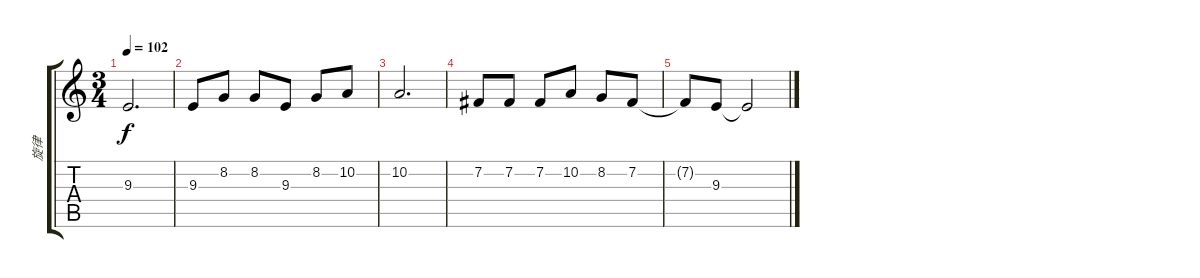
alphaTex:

\track ("旋律" "旋律") {instrument flute}
\staff {score tabs}
\tuning (E4 B3 G3 D3 A2 E2) {hide}
\ts (3 4)
\tempo 102
\clef g2
\ks c
9.3.2{d dy f} |
9.3.8 8.2.8 8.2.8 9.3.8 8.2.8 10.2.8 |
10.2.2{d} |
7.2.8 7.2.8 7.2.8 10.2.8 8.2.8 7.2.8 |
7.2{t}.8 9.3.8 9.3{t}.2
